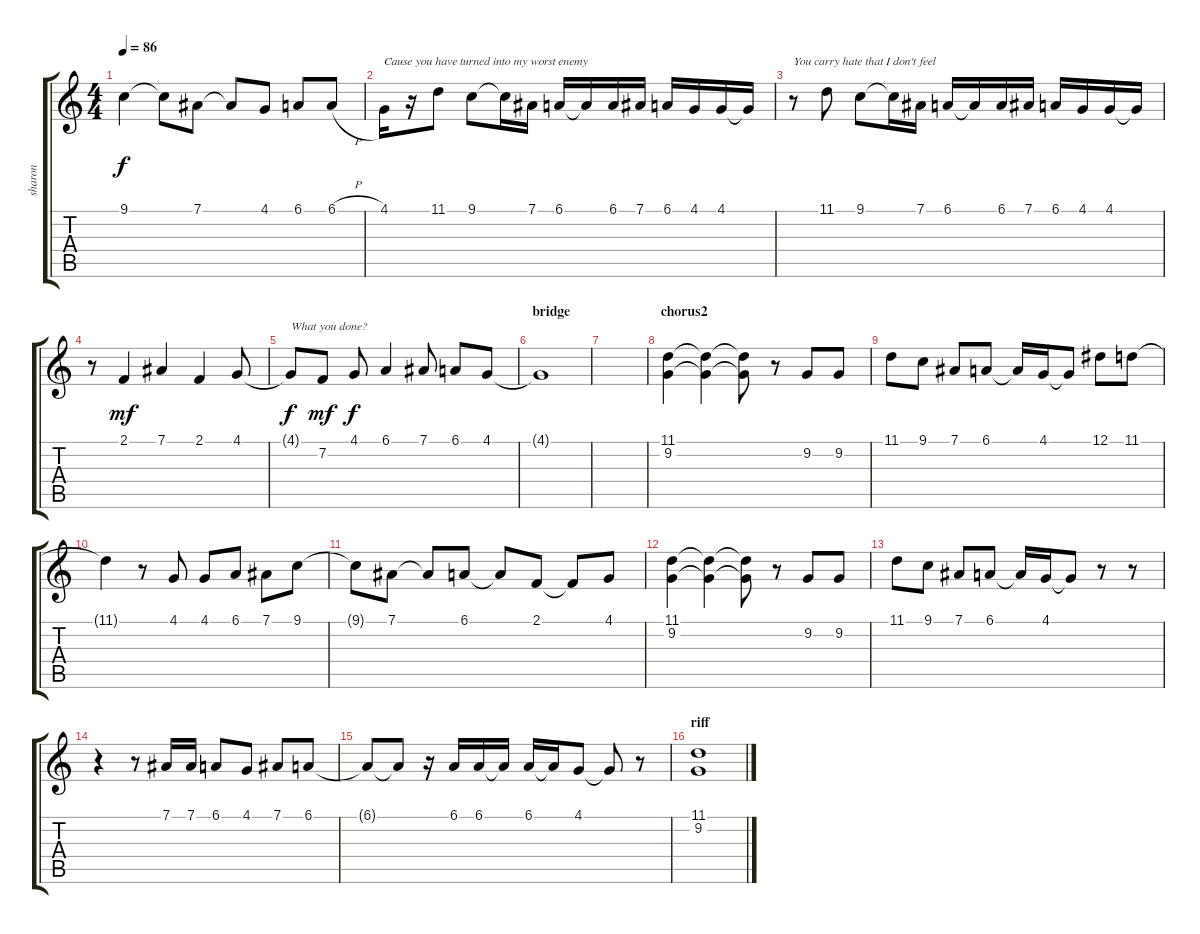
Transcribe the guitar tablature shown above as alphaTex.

\track ("sharon" "sharon") {instrument violin}
\staff {score tabs}
\tuning (Eb4 Bb3 Gb3 Db3 Ab2 Eb2) {hide}
\ts (4 4)
\tempo 86
\clef g2
\ks c
9.1{t}.4{dy f} 9.1{t}.8 7.1.8 7.1{t}.8 4.1.8 6.1.8 6.1{h}.8 |
4.1.16{txt "Cause you have turned into my worst enemy"} r.16 11.1.8 9.1.8 9.1{t}.16 7.1.16 6.1.16 6.1{t}.16 6.1.16 7.1.16 6.1.16 4.1.16 4.1.16 4.1{t}.16 |
r.8{txt "You carry hate that I don't feel"} 11.1.8 9.1.8 9.1{t}.16 7.1.16 6.1.16 6.1{t}.16 6.1.16 7.1.16 6.1.16 4.1.16 4.1.16 4.1{t}.16 |
r.8 2.1.4{dy mf} 7.1.4 2.1.4 4.1.8 |
4.1{t}.8{txt "What you done?" dy f} 7.2.8{dy mf} 4.1.8{dy f} 6.1.4 7.1.8 6.1.8 4.1.8 |
\section ("" "bridge")
4.1{t}.1 |
|
\section ("" "chorus2")
(11.1 9.2).4 (11.1{t} 9.2{t}).4 (11.1{t} 9.2{t}).8 r.8 9.2.8 9.2.8 |
11.1.8 9.1.8 7.1.8 6.1.8 6.1{t}.16 4.1.16 4.1{t}.8 12.1.8 11.1.8 |
11.1{t}.4 r.8 4.1.8 4.1.8 6.1.8 7.1.8 9.1.8 |
9.1{t}.8 7.1.8 7.1{t}.8 6.1.8 6.1{t}.8 2.1.8 2.1{t}.8 4.1.8 |
(11.1 9.2).4 (11.1{t} 9.2{t}).4 (11.1{t} 9.2{t}).8 r.8 9.2.8 9.2.8 |
11.1.8 9.1.8 7.1.8 6.1.8 6.1{t}.16 4.1.16 4.1{t}.8 r.8 r.8 |
r.4 r.8 7.1.16 7.1.16 6.1.8 4.1.8 7.1.8 6.1.8 |
6.1{t}.8 6.1{t}.8 r.16 6.1.16 6.1.16 6.1{t}.16 6.1.16 6.1{t}.16 4.1.8 4.1{t}.8 r.8 |
\section ("" "riff")
(11.1 9.2).1
